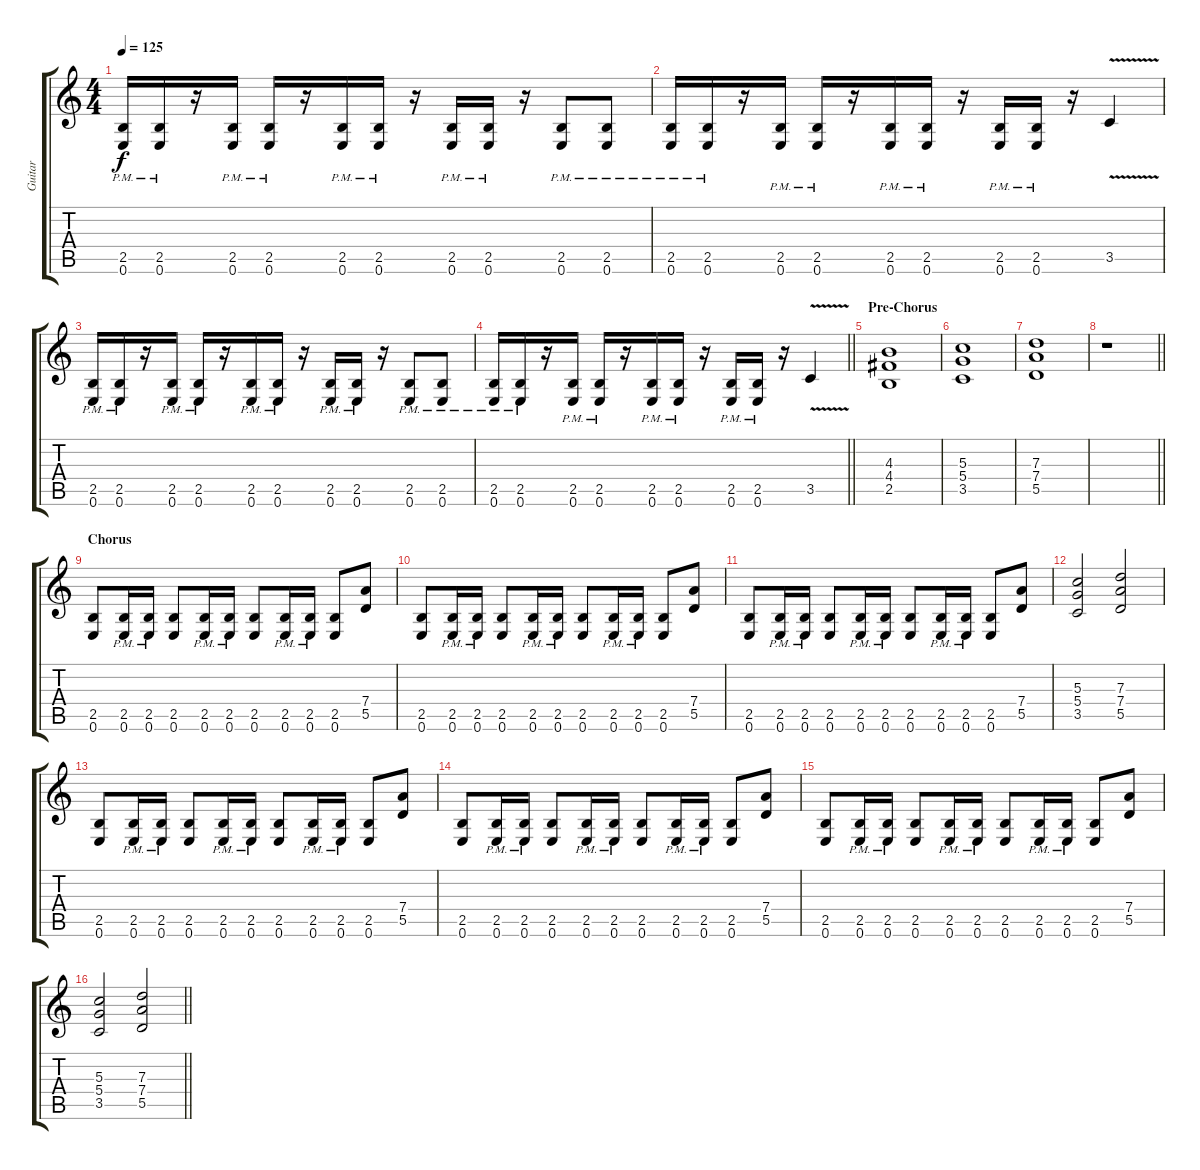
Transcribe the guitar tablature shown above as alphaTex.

\track ("Guitar " "Guitar ") {instrument distortionguitar}
\staff {score tabs}
\tuning (E4 B3 G3 D3 A2 E2) {hide}
\ts (4 4)
\tempo 125
\clef g2
\ks c
(2.5{pm} 0.6{pm}).16{dy f} (2.5{pm} 0.6{pm}).16 r.16 (2.5{pm} 0.6{pm}).16 (2.5{pm} 0.6{pm}).16 r.16 (2.5{pm} 0.6{pm}).16 (2.5{pm} 0.6{pm}).16 r.16 (2.5{pm} 0.6{pm}).16 (2.5{pm} 0.6{pm}).16 r.16 (2.5{pm} 0.6{pm}).8 (2.5{pm} 0.6{pm}).8 |
(2.5{pm} 0.6{pm}).16 (2.5{pm} 0.6{pm}).16 r.16 (2.5{pm} 0.6{pm}).16 (2.5{pm} 0.6{pm}).16 r.16 (2.5{pm} 0.6{pm}).16 (2.5{pm} 0.6{pm}).16 r.16 (2.5{pm} 0.6{pm}).16 (2.5{pm} 0.6{pm}).16 r.16 3.5{v}.4 |
(2.5{pm} 0.6{pm}).16 (2.5{pm} 0.6{pm}).16 r.16 (2.5{pm} 0.6{pm}).16 (2.5{pm} 0.6{pm}).16 r.16 (2.5{pm} 0.6{pm}).16 (2.5{pm} 0.6{pm}).16 r.16 (2.5{pm} 0.6{pm}).16 (2.5{pm} 0.6{pm}).16 r.16 (2.5{pm} 0.6{pm}).8 (2.5{pm} 0.6{pm}).8 |
\barLineRight lightlight
(2.5{pm} 0.6{pm}).16 (2.5{pm} 0.6{pm}).16 r.16 (2.5{pm} 0.6{pm}).16 (2.5{pm} 0.6{pm}).16 r.16 (2.5{pm} 0.6{pm}).16 (2.5{pm} 0.6{pm}).16 r.16 (2.5{pm} 0.6{pm}).16 (2.5{pm} 0.6{pm}).16 r.16 3.5{v}.4 |
\section ("" "Pre-Chorus ")
(4.3 4.4 2.5).1 |
(5.3 5.4 3.5).1 |
(7.3 7.4 5.5).1 |
\barLineRight lightlight
r.1 |
\section ("" "Chorus ")
(2.5 0.6).8 (2.5{pm} 0.6{pm}).16 (2.5{pm} 0.6{pm}).16 (2.5 0.6).8 (2.5{pm} 0.6{pm}).16 (2.5{pm} 0.6{pm}).16 (2.5 0.6).8 (2.5{pm} 0.6{pm}).16 (2.5{pm} 0.6{pm}).16 (2.5 0.6).8 (7.4 5.5).8 |
(2.5 0.6).8 (2.5{pm} 0.6{pm}).16 (2.5{pm} 0.6{pm}).16 (2.5 0.6).8 (2.5{pm} 0.6{pm}).16 (2.5{pm} 0.6{pm}).16 (2.5 0.6).8 (2.5{pm} 0.6{pm}).16 (2.5{pm} 0.6{pm}).16 (2.5 0.6).8 (7.4 5.5).8 |
(2.5 0.6).8 (2.5{pm} 0.6{pm}).16 (2.5{pm} 0.6{pm}).16 (2.5 0.6).8 (2.5{pm} 0.6{pm}).16 (2.5{pm} 0.6{pm}).16 (2.5 0.6).8 (2.5{pm} 0.6{pm}).16 (2.5{pm} 0.6{pm}).16 (2.5 0.6).8 (7.4 5.5).8 |
(5.3 5.4 3.5).2 (7.3 7.4 5.5).2 |
(2.5 0.6).8 (2.5{pm} 0.6{pm}).16 (2.5{pm} 0.6{pm}).16 (2.5 0.6).8 (2.5{pm} 0.6{pm}).16 (2.5{pm} 0.6{pm}).16 (2.5 0.6).8 (2.5{pm} 0.6{pm}).16 (2.5{pm} 0.6{pm}).16 (2.5 0.6).8 (7.4 5.5).8 |
(2.5 0.6).8 (2.5{pm} 0.6{pm}).16 (2.5{pm} 0.6{pm}).16 (2.5 0.6).8 (2.5{pm} 0.6{pm}).16 (2.5{pm} 0.6{pm}).16 (2.5 0.6).8 (2.5{pm} 0.6{pm}).16 (2.5{pm} 0.6{pm}).16 (2.5 0.6).8 (7.4 5.5).8 |
(2.5 0.6).8 (2.5{pm} 0.6{pm}).16 (2.5{pm} 0.6{pm}).16 (2.5 0.6).8 (2.5{pm} 0.6{pm}).16 (2.5{pm} 0.6{pm}).16 (2.5 0.6).8 (2.5{pm} 0.6{pm}).16 (2.5{pm} 0.6{pm}).16 (2.5 0.6).8 (7.4 5.5).8 |
\barLineRight lightlight
(5.3 5.4 3.5).2 (7.3 7.4 5.5).2
